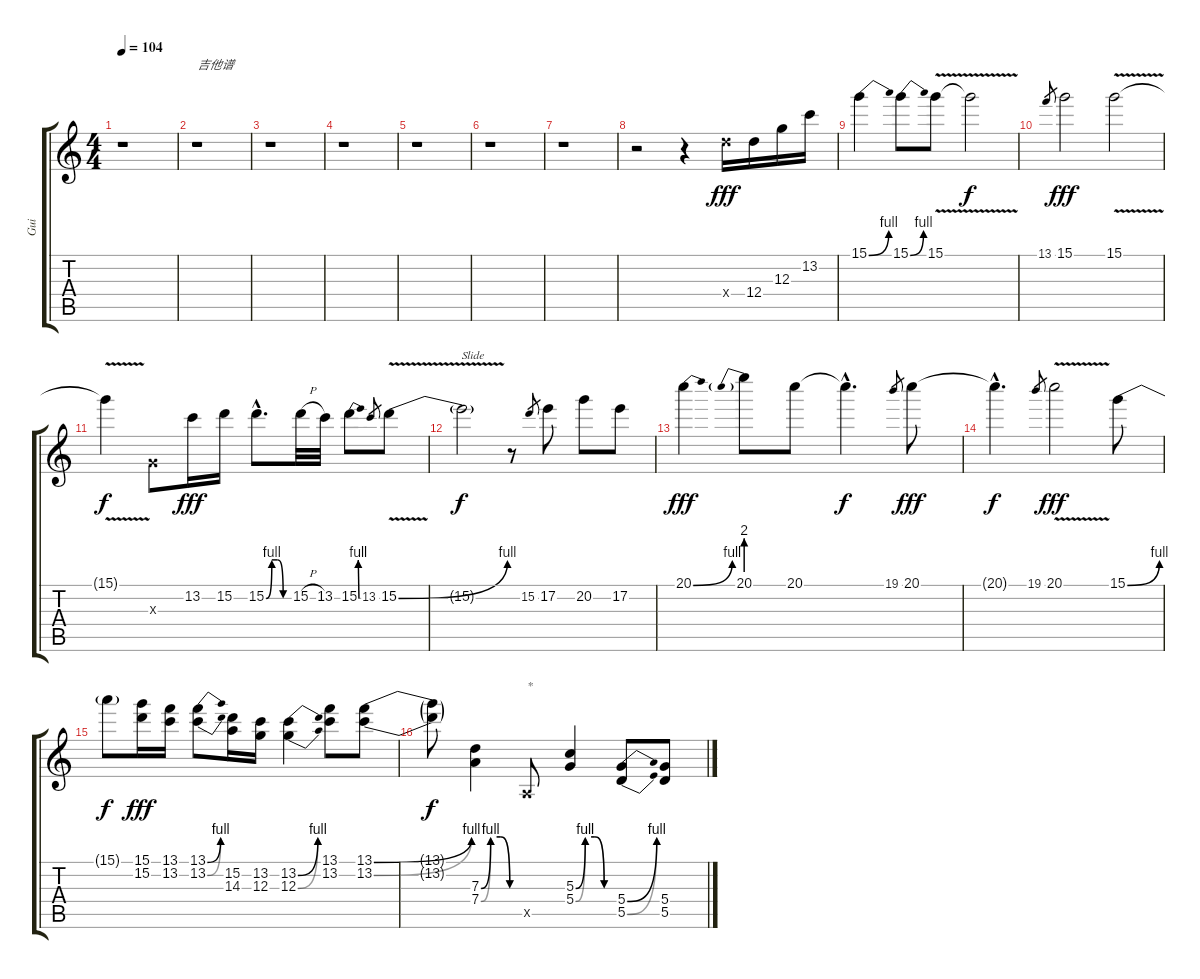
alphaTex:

\track ("Gui" "Gui") {instrument distortionguitar}
\staff {score tabs}
\tuning (E4 B3 G3 D3 A2 E2) {hide}
\ts (4 4)
\tempo 104
\clef g2
\ks c
r.1{dy fff instrument distortionguitar} |
r.1{txt "吉他谱"} |
r.1 |
r.1 |
r.1 |
r.1 |
r.1 |
r.2 r.4 12.4{x}.16 12.4.16 12.3.16 13.2.16 |
15.1{be (bend 0 0 60 4)}.4 15.1{be (bend 0 0 60 4)}.8 15.1{v}.8 15.1{t}.2{dy f} |
13.1.8{gr} 15.1.2{dy fff} 15.1{v}.2 |
15.1{t}.4{dy f} 0.3{x}.8 13.2.16{dy fff} 15.2.16 15.2{be (custom 0 0 15 4 30 4 45 0 60 0) hac}.8{d} 15.2{h}.32 13.2.32 15.2{be (bend 0 0 60 4)}.8 13.2.8{gr} 15.2{be (bend 0 0 60 4) v}.8 |
15.2{t}.2{txt "Slide" dy f} r.8 15.2.8{gr} 17.2.8 20.2.8 17.2.8 |
20.1{be (bend 0 0 60 4)}.4{dy fff} 20.1{be (prebend 0 8 60 8)}.8 20.1.8 20.1{hac t}.4{d dy f} 19.1.8{gr} 20.1.8{dy fff} |
20.1{hac t}.4{d dy f} 19.1.8{gr} 20.1{v}.2{dy fff} 15.1{be (bend 0 0 60 4)}.8 |
15.1{t}.8{dy f} (15.1 15.2).16{dy fff} (13.1 13.2).16 (13.1{be (bend 0 0 60 4)} 13.2{be (bend 0 0 60 4)}).8 (15.2 14.3).16 (13.2 12.3).16 (13.2{be (bend 0 0 60 4)} 12.3{be (bend 0 0 60 4)}).4 (13.1 13.2).8 (13.1{be (bend 0 0 60 4)} 13.2{be (bend 0 0 60 4)}).8 |
(13.1{t} 13.2{t}).8{dy f} (7.3{be (custom 0 0 15 4 30 4 45 0 60 0)} 7.4{be (custom 0 0 15 4 30 4 45 0 60 0)}).4 0.5{x}.8{txt "*"} (5.3{be (custom 0 0 15 4 30 4 45 0 60 0)} 5.4{be (custom 0 0 15 4 30 4 45 0 60 0)}).4 (5.4{be (bend 0 0 60 4)} 5.5{be (bend 0 0 60 4)}).8 (5.4 5.5).8
